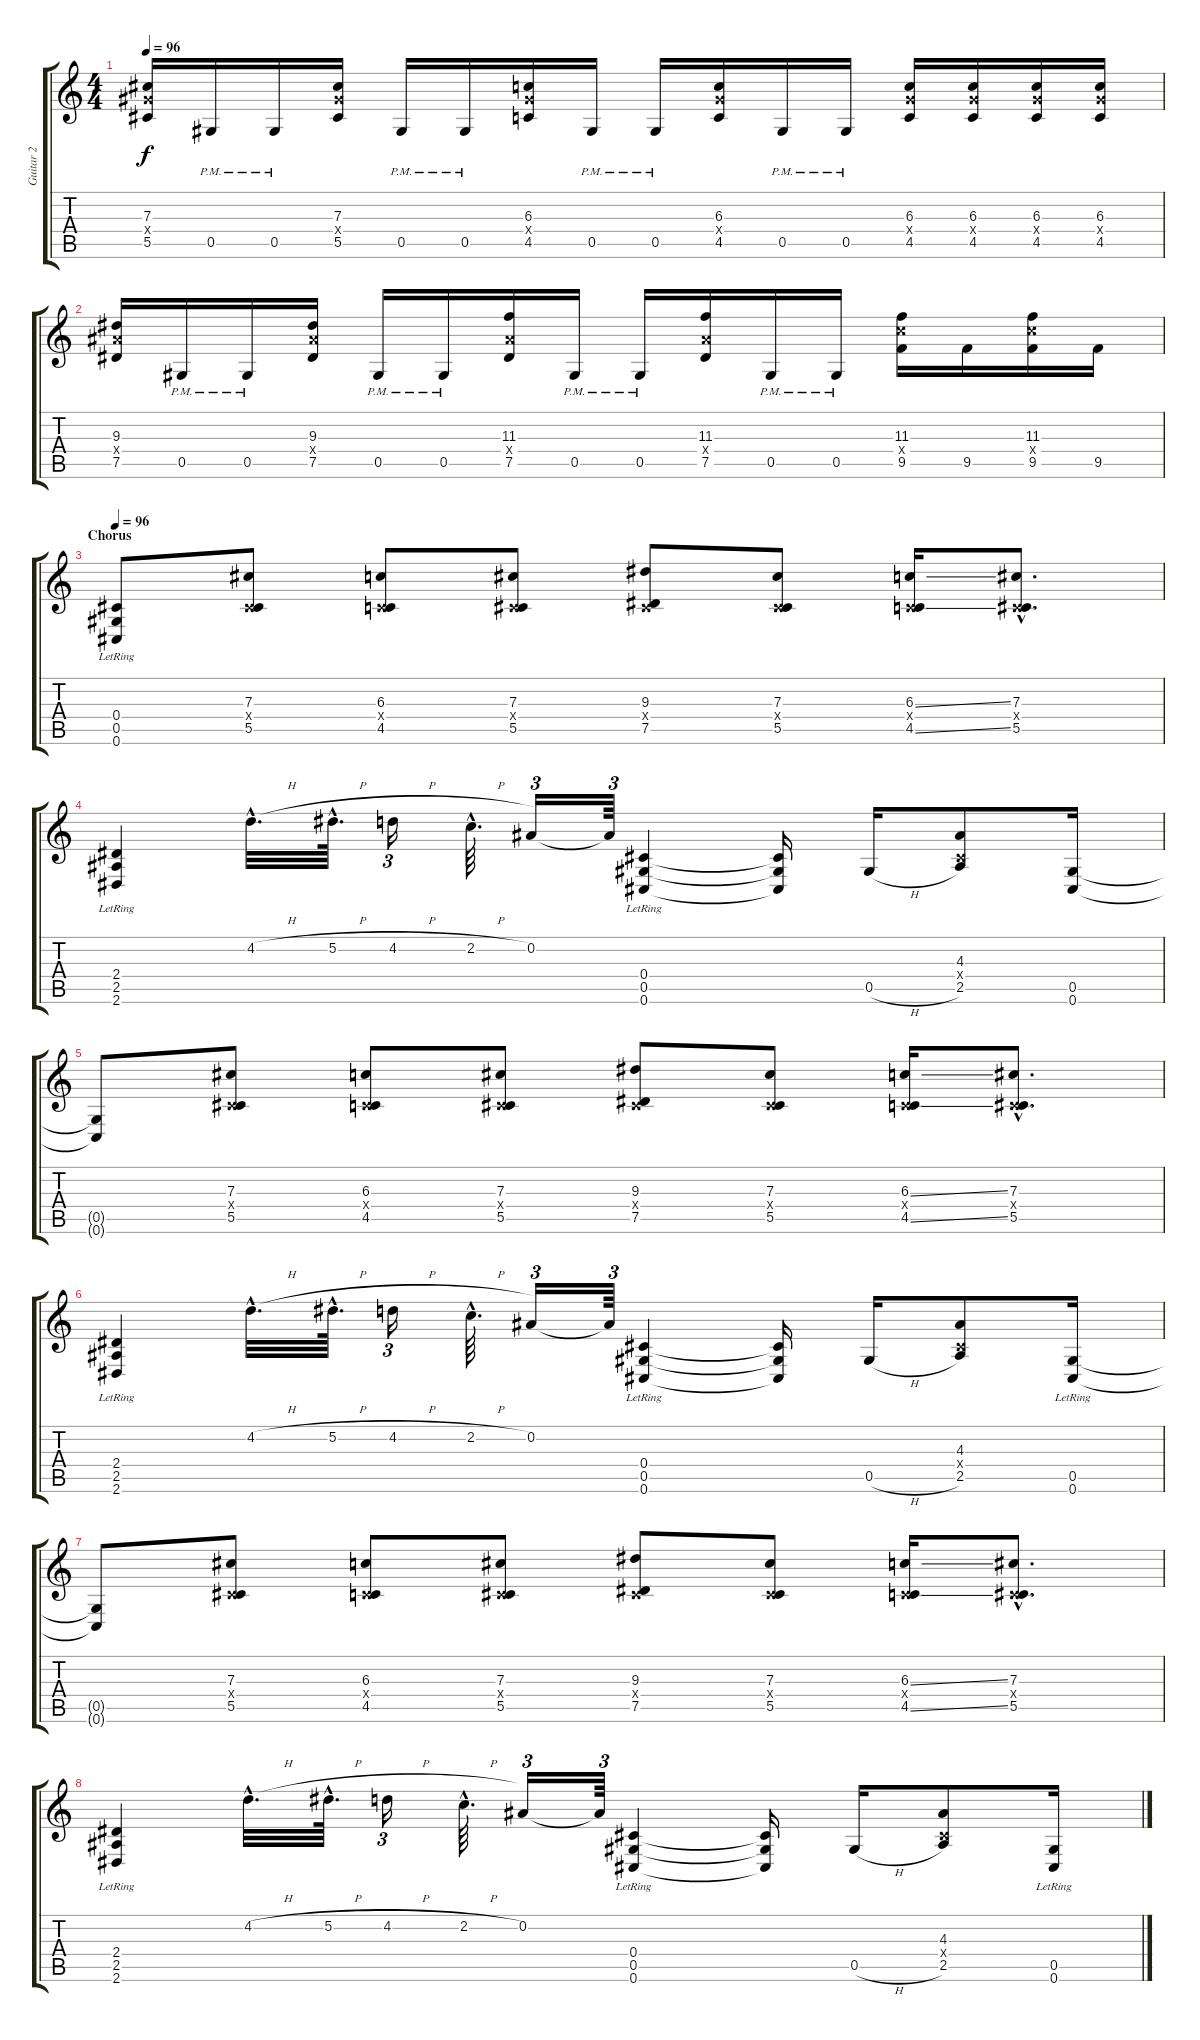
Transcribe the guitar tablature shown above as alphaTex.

\track ("Guitar 2" "Guitar 2") {instrument distortionguitar}
\staff {score tabs}
\tuning (Eb4 Bb3 Gb3 Db3 Ab2 Db2) {hide}
\ts (4 4)
\tempo 96
\clef g2
\ks c
(7.3 7.4{x} 5.5).16{dy f} 0.5{pm}.16 0.5{pm}.16 (7.3 7.4{x} 5.5).16 0.5{pm}.16 0.5{pm}.16 (6.3 7.4{x} 4.5).16 0.5{pm}.16 0.5{pm}.16 (6.3 7.4{x} 4.5).16 0.5{pm}.16 0.5{pm}.16 (6.3 7.4{x} 4.5).16 (6.3 7.4{x} 4.5).16 (6.3 7.4{x} 4.5).16 (6.3 7.4{x} 4.5).16 |
(9.3 9.4{x} 7.5).16 0.5{pm}.16 0.5{pm}.16 (9.3 9.4{x} 7.5).16 0.5{pm}.16 0.5{pm}.16 (11.3 9.4{x} 7.5).16 0.5{pm}.16 0.5{pm}.16 (11.3 9.4{x} 7.5).16 0.5{pm}.16 0.5{pm}.16 (11.3 11.4{x} 9.5).16 9.5.16 (11.3 11.4{x} 9.5).16 9.5.16 |
\section ("" "Chorus")
\tempo 96
(0.4 0.5 0.6{lr}).8 (7.3 0.4{x} 5.5).8 (6.3 0.4{x} 4.5).8 (7.3 0.4{x} 5.5).8 (9.3 0.4{x} 7.5).8 (7.3 0.4{x} 5.5).8 (6.3{ss} 0.4{x} 4.5{ss}).16 (7.3{hac} 0.4{hac x} 5.5{hac}).8{d} |
(2.4 2.5 2.6{lr}).4 4.2{h hac}.32{d} 5.2{h hac}.64{d} 4.2{h}.16{tu (3 2)} 2.2{h hac}.64{d} 0.2.16{tu (3 2)} 0.2{t}.64{tu (3 2)} (0.4 0.5 0.6{lr}).4 (0.4{t} 0.5{t} 0.6{t}).16 0.5{h}.16 (4.3 0.4{x} 2.5).8 (0.5 0.6).16 |
(0.5{t} 0.6{t}).8 (7.3 0.4{x} 5.5).8 (6.3 0.4{x} 4.5).8 (7.3 0.4{x} 5.5).8 (9.3 0.4{x} 7.5).8 (7.3 0.4{x} 5.5).8 (6.3{ss} 0.4{x} 4.5{ss}).16 (7.3{hac} 0.4{hac x} 5.5{hac}).8{d} |
(2.4 2.5 2.6{lr}).4 4.2{h hac}.32{d} 5.2{h hac}.64{d} 4.2{h}.16{tu (3 2)} 2.2{h hac}.64{d} 0.2.16{tu (3 2)} 0.2{t}.64{tu (3 2)} (0.4 0.5 0.6{lr}).4 (0.4{t} 0.5{t} 0.6{t}).16 0.5{h}.16 (4.3 0.4{x} 2.5).8 (0.5 0.6{lr}).16 |
(0.5{t} 0.6{t}).8 (7.3 0.4{x} 5.5).8 (6.3 0.4{x} 4.5).8 (7.3 0.4{x} 5.5).8 (9.3 0.4{x} 7.5).8 (7.3 0.4{x} 5.5).8 (6.3{ss} 0.4{x} 4.5{ss}).16 (7.3{hac} 0.4{hac x} 5.5{hac}).8{d} |
(2.4 2.5 2.6{lr}).4 4.2{h hac}.32{d} 5.2{h hac}.64{d} 4.2{h}.16{tu (3 2)} 2.2{h hac}.64{d} 0.2.16{tu (3 2)} 0.2{t}.64{tu (3 2)} (0.4 0.5 0.6{lr}).4 (0.4{t} 0.5{t} 0.6{t}).16 0.5{h}.16 (4.3 0.4{x} 2.5).8 (0.5 0.6{lr}).16
